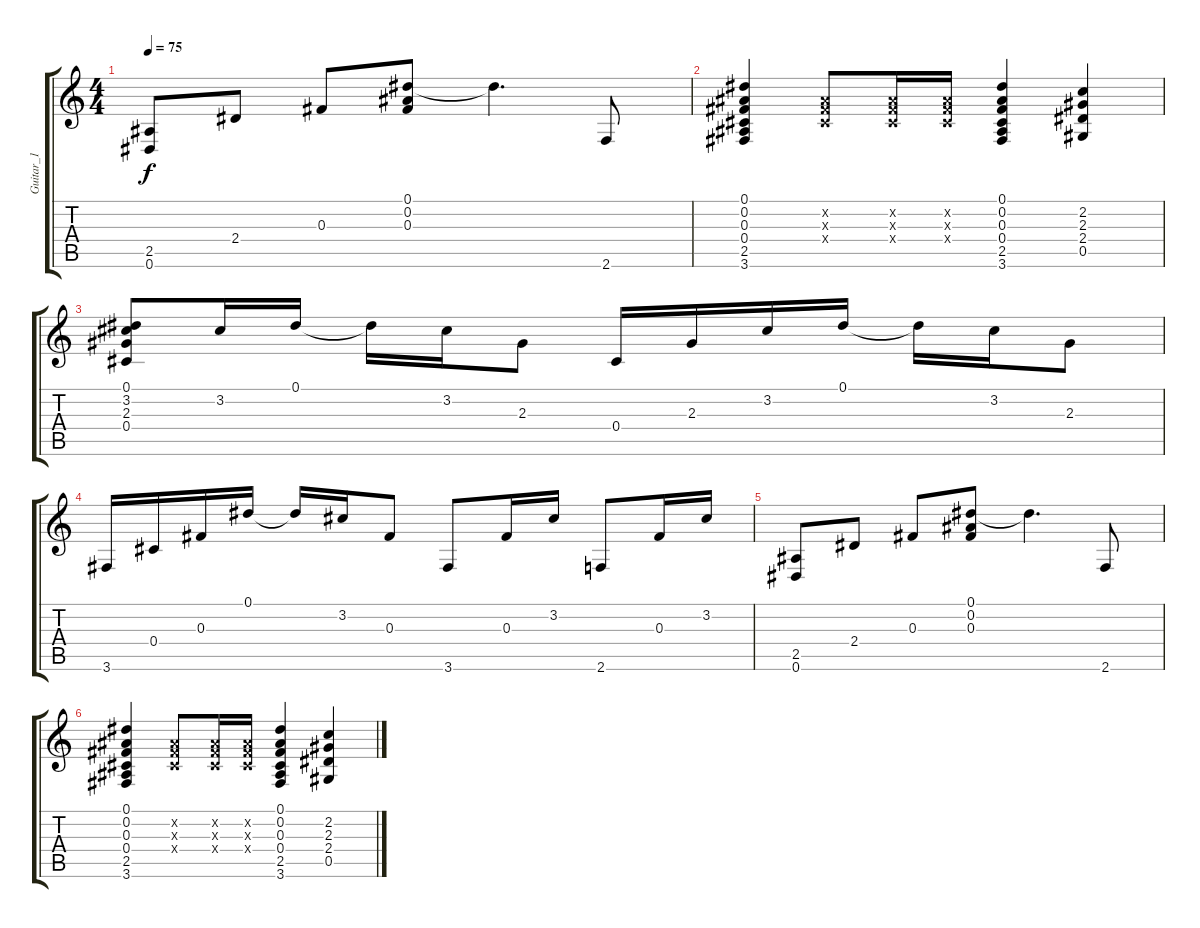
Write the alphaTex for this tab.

\track ("Guitar_1" "Guitar_1") {instrument distortionguitar}
\staff {score tabs}
\tuning (Eb4 Bb3 Gb3 Db3 Ab2 Eb2) {hide}
\ts (4 4)
\tempo 75
\clef g2
\ks c
(2.5 0.6).8{dy f} 2.4.8 0.3.8 (0.1 0.2 0.3).8 0.1{t}.4{d} 2.6.8 |
(0.1 0.2 0.3 0.4 2.5 3.6).4 (0.2{x} 0.3{x} 0.4{x}).8 (0.2{x} 0.3{x} 0.4{x}).16 (0.2{x} 0.3{x} 0.4{x}).16 (0.1 0.2 0.3 0.4 2.5 3.6).4 (2.2 2.3 2.4 0.5).4 |
(0.1 3.2 2.3 0.4).8 3.2.16 0.1.16 0.1{t}.16 3.2.16 2.3.8 0.4.16 2.3.16 3.2.16 0.1.16 0.1{t}.16 3.2.16 2.3.8 |
3.6.16 0.4.16 0.3.16 0.1.16 0.1{t}.16 3.2.16 0.3.8 3.6.8 0.3.16 3.2.16 2.6.8 0.3.16 3.2.16 |
(2.5 0.6).8 2.4.8 0.3.8 (0.1 0.2 0.3).8 0.1{t}.4{d} 2.6.8 |
(0.1 0.2 0.3 0.4 2.5 3.6).4 (0.2{x} 0.3{x} 0.4{x}).8 (0.2{x} 0.3{x} 0.4{x}).16 (0.2{x} 0.3{x} 0.4{x}).16 (0.1 0.2 0.3 0.4 2.5 3.6).4 (2.2 2.3 2.4 0.5).4
